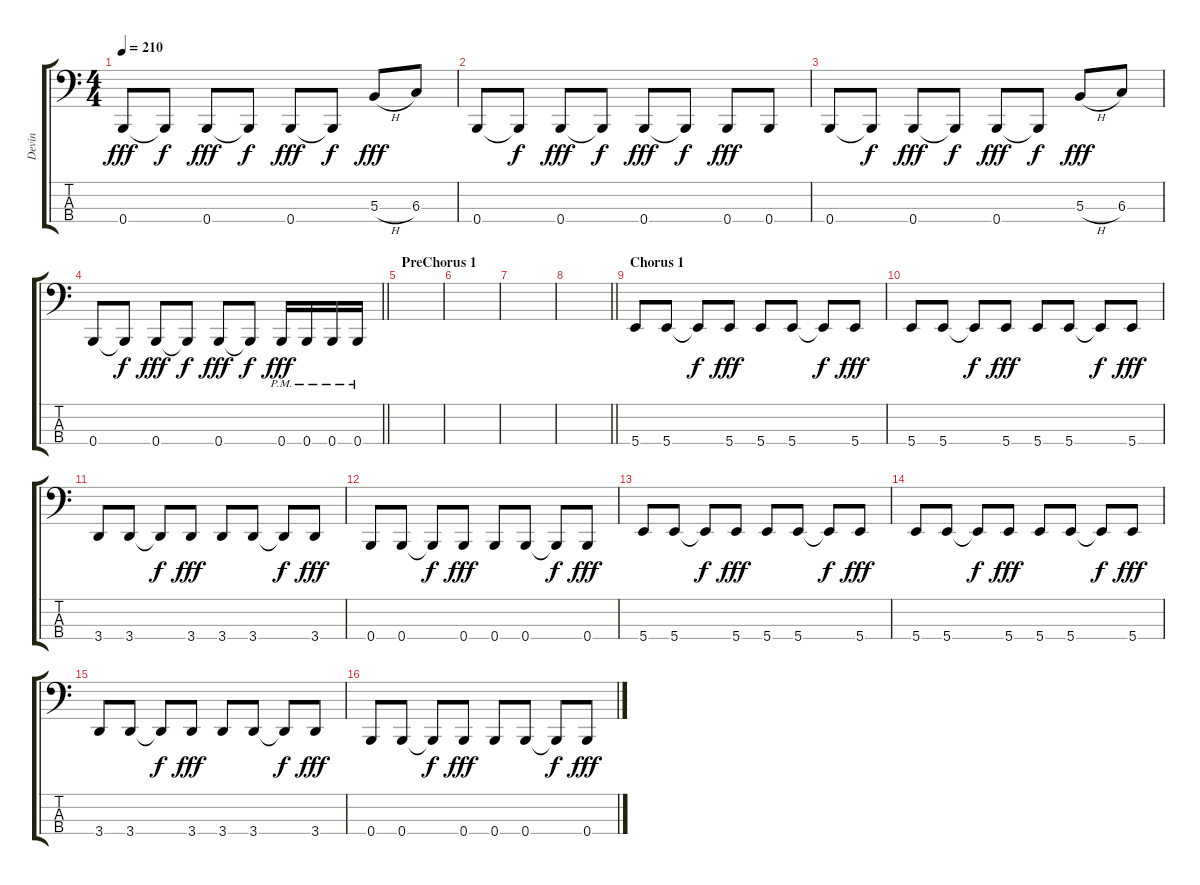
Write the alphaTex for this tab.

\track ("Devin" "Devin") {instrument electricbassfinger}
\staff {score tabs}
\tuning (E2 B1 Gb1 B0) {hide}
\ts (4 4)
\tempo 210
\clef f4
\ks c
0.4.8{dy fff} 0.4{t}.8{dy f} 0.4.8{dy fff} 0.4{t}.8{dy f} 0.4.8{dy fff} 0.4{t}.8{dy f} 5.3{h}.8{dy fff} 6.3.8 |
0.4.8 0.4{t}.8{dy f} 0.4.8{dy fff} 0.4{t}.8{dy f} 0.4.8{dy fff} 0.4{t}.8{dy f} 0.4.8{dy fff} 0.4.8 |
0.4.8 0.4{t}.8{dy f} 0.4.8{dy fff} 0.4{t}.8{dy f} 0.4.8{dy fff} 0.4{t}.8{dy f} 5.3{h}.8{dy fff} 6.3.8 |
\barLineRight lightlight
0.4.8 0.4{t}.8{dy f} 0.4.8{dy fff} 0.4{t}.8{dy f} 0.4.8{dy fff} 0.4{t}.8{dy f} 0.4{pm}.16{dy fff} 0.4{pm}.16 0.4{pm}.16 0.4{pm}.16 |
\section ("" "PreChorus 1")
|
|
|
\barLineRight lightlight
|
\section ("" "Chorus 1")
5.4.8 5.4.8 5.4{t}.8{dy f} 5.4.8{dy fff} 5.4.8 5.4.8 5.4{t}.8{dy f} 5.4.8{dy fff} |
5.4.8 5.4.8 5.4{t}.8{dy f} 5.4.8{dy fff} 5.4.8 5.4.8 5.4{t}.8{dy f} 5.4.8{dy fff} |
3.4.8 3.4.8 3.4{t}.8{dy f} 3.4.8{dy fff} 3.4.8 3.4.8 3.4{t}.8{dy f} 3.4.8{dy fff} |
0.4.8 0.4.8 0.4{t}.8{dy f} 0.4.8{dy fff} 0.4.8 0.4.8 0.4{t}.8{dy f} 0.4.8{dy fff} |
5.4.8 5.4.8 5.4{t}.8{dy f} 5.4.8{dy fff} 5.4.8 5.4.8 5.4{t}.8{dy f} 5.4.8{dy fff} |
5.4.8 5.4.8 5.4{t}.8{dy f} 5.4.8{dy fff} 5.4.8 5.4.8 5.4{t}.8{dy f} 5.4.8{dy fff} |
3.4.8 3.4.8 3.4{t}.8{dy f} 3.4.8{dy fff} 3.4.8 3.4.8 3.4{t}.8{dy f} 3.4.8{dy fff} |
0.4.8 0.4.8 0.4{t}.8{dy f} 0.4.8{dy fff} 0.4.8 0.4.8 0.4{t}.8{dy f} 0.4.8{dy fff}
